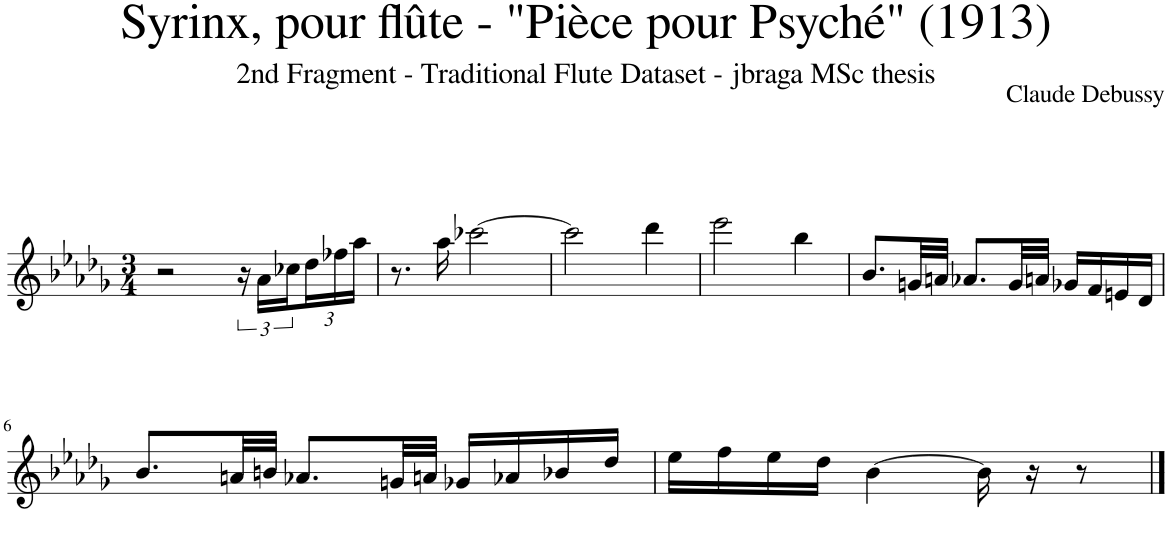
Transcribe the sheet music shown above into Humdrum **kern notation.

**kern
*part1
*staff1
*I"Piano
*I'Pno.
*clefG2
*k[b-e-a-d-g-]
*M3/4
=1
2r
24r
24a-\LL
24cc-X\
*Xbrackettup
24dd-\
24ff-X\
24aa-\JJ
=2
8.r
16aa-\
[2ccc-X\
=3
2ccc-\]
4ddd-\
=4
2eee-\
4bb-\
=5
8.b-/L
32gn/LL
32an/JJJ
8.a-X/L
32g/LL
32an/JJJ
16g-X/LL
16f/
16en/
16d-/JJ
!!LO:LB:g=z
=6
8.b-/L
32an/LL
32bn/JJJ
8.a-X/L
32gn/LL
32an/JJJ
16g-X/LL
16a-X/
16b-X/
16dd-/JJ
=7
16ee-\LL
16ff\
16ee-\
16dd-\JJ
[4b-\
16b-\]
16r
8r
==
*-
